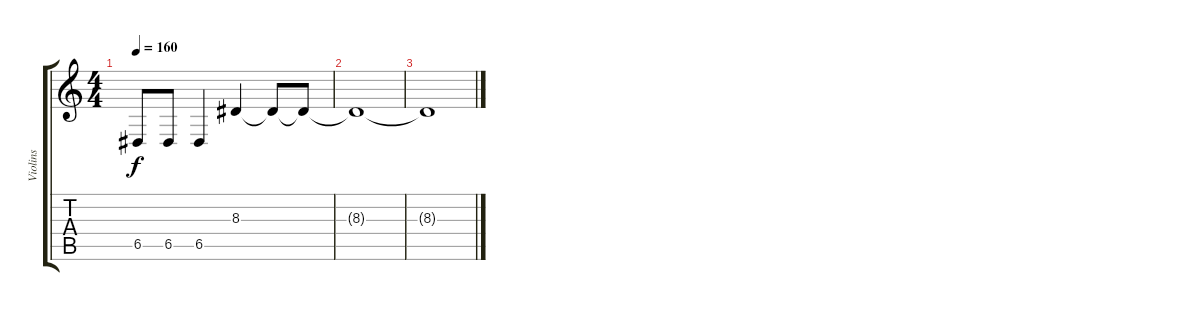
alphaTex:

\track ("Violins" "Violins") {instrument stringensemble1}
\staff {score tabs}
\tuning (E4 B3 G3 D3 A2 E2) {hide}
\ts (4 4)
\tempo 160
\clef g2
\ks c
6.5.8{dy f} 6.5.8 6.5.4 8.3.4 8.3{t}.8 8.3{t}.8 |
8.3{t}.1 |
8.3{t}.1
